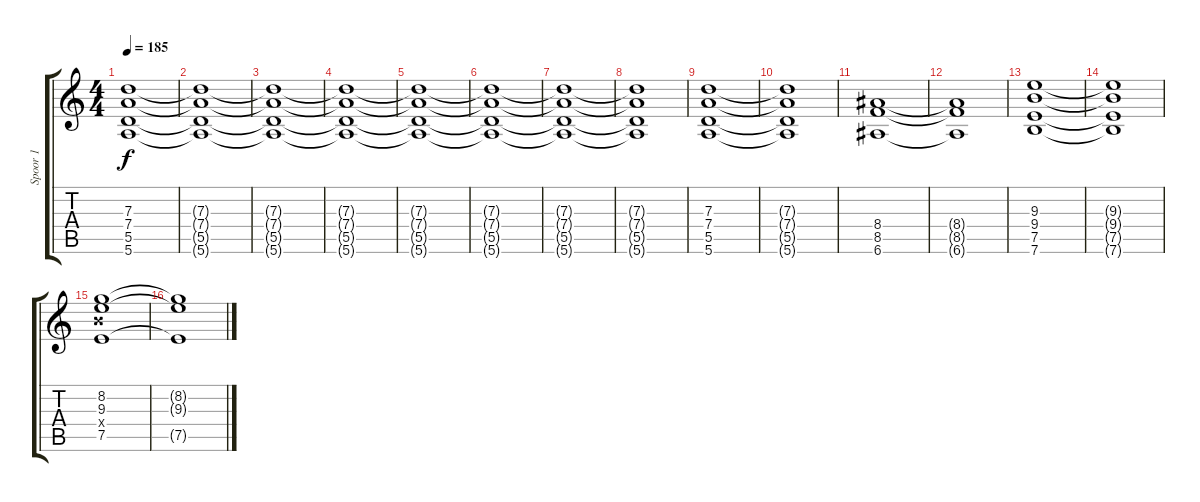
\track ("Spoor 1" "Spoor 1") {instrument distortionguitar}
\staff {score tabs}
\tuning (E4 B3 G3 D3 A2 E2) {hide}
\ts (4 4)
\tempo 185
\clef g2
\ks c
(7.3 7.4 5.5 5.6).1{dy f volume 0 instrument distortionguitar} |
(7.3{t} 7.4{t} 5.5{t} 5.6{t}).1{volume 13} |
(7.3{t} 7.4{t} 5.5{t} 5.6{t}).1 |
(7.3{t} 7.4{t} 5.5{t} 5.6{t}).1 |
(7.3{t} 7.4{t} 5.5{t} 5.6{t}).1 |
(7.3{t} 7.4{t} 5.5{t} 5.6{t}).1 |
(7.3{t} 7.4{t} 5.5{t} 5.6{t}).1 |
(7.3{t} 7.4{t} 5.5{t} 5.6{t}).1 |
(7.3 7.4 5.5 5.6).1 |
(7.3{t} 7.4{t} 5.5{t} 5.6{t}).1 |
(8.4 8.5 6.6).1 |
(8.4{t} 8.5{t} 6.6{t}).1 |
(9.3 9.4 7.5 7.6).1 |
(9.3{t} 9.4{t} 7.5{t} 7.6{t}).1 |
(8.2 9.3 9.4{x} 7.5).1 |
(8.2{t} 9.3{t} 7.5{t}).1
